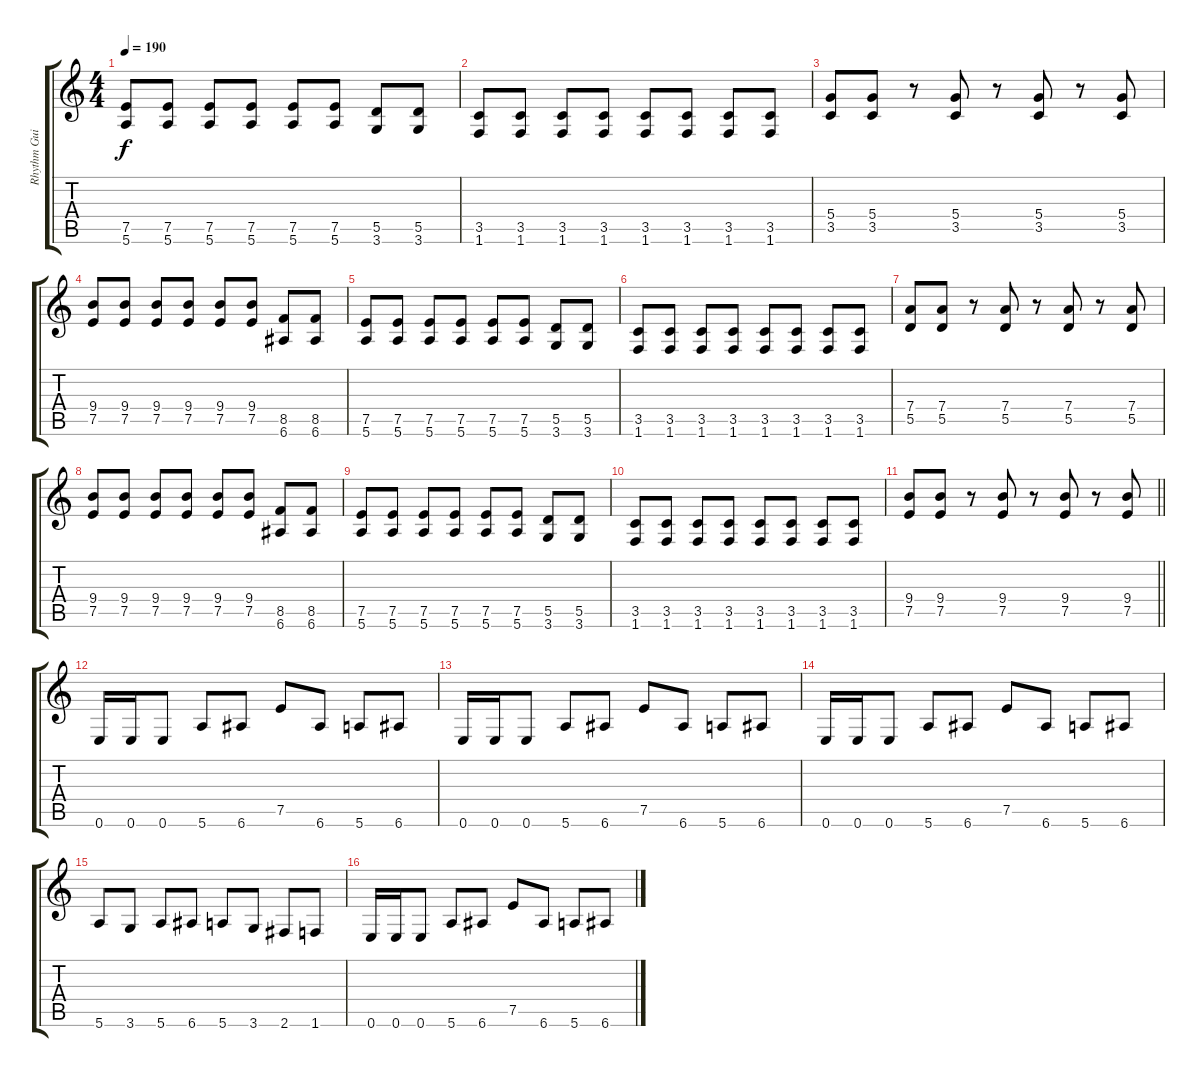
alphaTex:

\track ("Rhythm Guitar Right" "Rhythm Gui") {instrument overdrivenguitar}
\staff {score tabs}
\tuning (E4 B3 G3 D3 A2 E2) {hide}
\ts (4 4)
\tempo 190
\clef g2
\ks c
(7.5 5.6).8{dy f} (7.5 5.6).8 (7.5 5.6).8 (7.5 5.6).8 (7.5 5.6).8 (7.5 5.6).8 (5.5 3.6).8 (5.5 3.6).8 |
(3.5 1.6).8 (3.5 1.6).8 (3.5 1.6).8 (3.5 1.6).8 (3.5 1.6).8 (3.5 1.6).8 (3.5 1.6).8 (3.5 1.6).8 |
(5.4 3.5).8 (5.4 3.5).8 r.8 (5.4 3.5).8 r.8 (5.4 3.5).8 r.8 (5.4 3.5).8 |
(9.4 7.5).8 (9.4 7.5).8 (9.4 7.5).8 (9.4 7.5).8 (9.4 7.5).8 (9.4 7.5).8 (8.5 6.6).8 (8.5 6.6).8 |
(7.5 5.6).8 (7.5 5.6).8 (7.5 5.6).8 (7.5 5.6).8 (7.5 5.6).8 (7.5 5.6).8 (5.5 3.6).8 (5.5 3.6).8 |
(3.5 1.6).8 (3.5 1.6).8 (3.5 1.6).8 (3.5 1.6).8 (3.5 1.6).8 (3.5 1.6).8 (3.5 1.6).8 (3.5 1.6).8 |
(7.4 5.5).8 (7.4 5.5).8 r.8 (7.4 5.5).8 r.8 (7.4 5.5).8 r.8 (7.4 5.5).8 |
(9.4 7.5).8 (9.4 7.5).8 (9.4 7.5).8 (9.4 7.5).8 (9.4 7.5).8 (9.4 7.5).8 (8.5 6.6).8 (8.5 6.6).8 |
(7.5 5.6).8 (7.5 5.6).8 (7.5 5.6).8 (7.5 5.6).8 (7.5 5.6).8 (7.5 5.6).8 (5.5 3.6).8 (5.5 3.6).8 |
(3.5 1.6).8 (3.5 1.6).8 (3.5 1.6).8 (3.5 1.6).8 (3.5 1.6).8 (3.5 1.6).8 (3.5 1.6).8 (3.5 1.6).8 |
\barLineRight lightlight
(9.4 7.5).8 (9.4 7.5).8 r.8 (9.4 7.5).8 r.8 (9.4 7.5).8 r.8 (9.4 7.5).8 |
\section ("" "")
0.6.16 0.6.16 0.6.8 5.6.8 6.6.8 7.5.8 6.6.8 5.6.8 6.6.8 |
0.6.16 0.6.16 0.6.8 5.6.8 6.6.8 7.5.8 6.6.8 5.6.8 6.6.8 |
0.6.16 0.6.16 0.6.8 5.6.8 6.6.8 7.5.8 6.6.8 5.6.8 6.6.8 |
5.6.8 3.6.8 5.6.8 6.6.8 5.6.8 3.6.8 2.6.8 1.6.8 |
0.6.16 0.6.16 0.6.8 5.6.8 6.6.8 7.5.8 6.6.8 5.6.8 6.6.8
